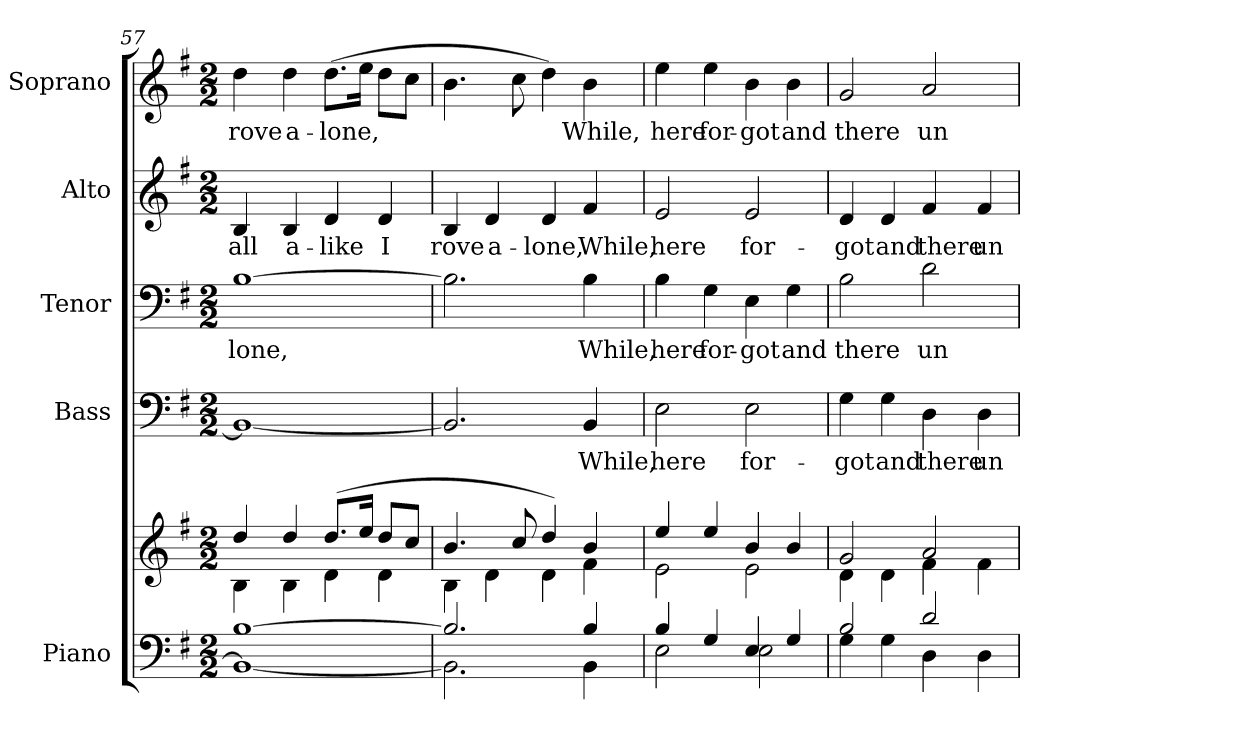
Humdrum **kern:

**kern	**kern	**kern	**text	**kern	**text	**kern	**text	**kern	**text
*part5	*part5	*part4	*part4	*part3	*part3	*part2	*part2	*part1	*part1
*staff6	*staff5	*staff4	*staff4	*staff3	*staff3	*staff2	*staff2	*staff1	*staff1
*I"Piano	*	*I"Bass	*	*I"Tenor	*	*I"Alto	*	*I"Soprano	*
*I'Pno.	*	*I'B.	*	*I'T.	*	*I'A.	*	*I'S.	*
!!LO:PB:g=z
*clefF4	*clefG2	*clefF4	*	*clefF4	*	*clefG2	*	*clefG2	*
*k[f#]	*k[f#]	*k[f#]	*	*k[f#]	*	*k[f#]	*	*k[f#]	*
*G:	*G:	*G:	*	*G:	*	*G:	*	*G:	*
*M2/2	*M2/2	*M2/2	*	*M2/2	*	*M2/2	*	*M2/2	*
=57	=57	=57	=57	=57	=57	=57	=57	=57	=57
*^	*^	*	*	*	*	*	*	*	*
!	!	!	!	!	!	!	!LO:LY:b:color=#000000	!	!	!	!
!	!	!	!	!	!	!	!	!	!LO:LY:b:color=#000000	!	!
!	!	!	!	!	!	!	!	!	!	!	!LO:LY:b:color=#000000
[>1Bi	1BBi_<	4ddi/	4Bi\	1BBi_<	.	[>1Bi	-lone,	4Bi/	all	4ddi\	rove
!	!	!	!	!	!	!	!	!	!LO:LY:b:color=#000000	!	!
!	!	!	!	!	!	!	!	!	!	!	!LO:LY:b:color=#000000
.	.	4ddi/	4Bi\	.	.	.	.	4Bi/	a-	4ddi\	a-
!	!	!	!	!	!	!	!	!	!LO:LY:b:color=#000000	!	!
!	!	!	!	!	!	!	!	!	!	!	!LO:LY:b:color=#000000
.	.	(8.ddi/L	4di\	.	.	.	.	4di/	-like	(8.ddi\L	-lone,
.	.	16eei/Jk	.	.	.	.	.	.	.	16eei\Jk	.
!	!	!	!	!	!	!	!	!	!LO:LY:b:color=#000000	!	!
.	.	8ddi/L	4di\	.	.	.	.	4di/	I	8ddi\L	.
.	.	8cci/J	.	.	.	.	.	.	.	8cci\J	.
=58	=58	=58	=58	=58	=58	=58	=58	=58	=58	=58	=58
!	!	!	!	!	!	!	!	!	!LO:LY:b:color=#000000	!	!
2.Bi/]	2.BBi\]	4.bi/	4Bi\	2.BBi/]	.	2.Bi\]	.	4Bi/	rove	4.bi\	.
!	!	!	!	!	!	!	!	!	!LO:LY:b:color=#000000	!	!
.	.	.	4di\	.	.	.	.	4di/	a-	.	.
.	.	8cci/	.	.	.	.	.	.	.	8cci\	.
!	!	!	!	!	!	!	!	!	!LO:LY:b:color=#000000	!	!
.	.	4ddi/)	4di\	.	.	.	.	4di/	-lone,	4ddi\)	.
!	!	!	!	!	!LO:LY:b:color=#000000	!	!	!	!	!	!
!	!	!	!	!	!	!	!LO:LY:b:color=#000000	!	!	!	!
!	!	!	!	!	!	!	!	!	!LO:LY:b:color=#000000	!	!
!	!	!	!	!	!	!	!	!	!	!	!LO:LY:b:color=#000000
4Bi/	4BBi\	4bi/	4f#i\	4BBi/	While,	4Bi\	While,	4f#i/	While,	4bi\	While,
=59	=59	=59	=59	=59	=59	=59	=59	=59	=59	=59	=59
!	!	!	!	!	!LO:LY:b:color=#000000	!	!	!	!	!	!
!	!	!	!	!	!	!	!LO:LY:b:color=#000000	!	!	!	!
!	!	!	!	!	!	!	!	!	!LO:LY:b:color=#000000	!	!
!	!	!	!	!	!	!	!	!	!	!	!LO:LY:b:color=#000000
4Bi/	2Ei\	4eei/	2ei\	2Ei\	here	4Bi\	here	2ei/	here	4eei\	here
!	!	!	!	!	!	!	!LO:LY:b:color=#000000	!	!	!	!
!	!	!	!	!	!	!	!	!	!	!	!LO:LY:b:color=#000000
4Gi/	.	4eei/	.	.	.	4Gi\	for-	.	.	4eei\	for-
!	!	!	!	!	!LO:LY:b:color=#000000	!	!	!	!	!	!
!	!	!	!	!	!	!	!LO:LY:b:color=#000000	!	!	!	!
!	!	!	!	!	!	!	!	!	!LO:LY:b:color=#000000	!	!
!	!	!	!	!	!	!	!	!	!	!	!LO:LY:b:color=#000000
4Ei/	2Ei\	4bi/	2ei\	2Ei\	for-	4Ei\	-got	2ei/	for-	4bi\	-got
!	!	!	!	!	!	!	!LO:LY:b:color=#000000	!	!	!	!
!	!	!	!	!	!	!	!	!	!	!	!LO:LY:b:color=#000000
4Gi/	.	4bi/	.	.	.	4Gi\	and	.	.	4bi\	and
=60	=60	=60	=60	=60	=60	=60	=60	=60	=60	=60	=60
!	!	!	!	!	!LO:LY:b:color=#000000	!	!	!	!	!	!
!	!	!	!	!	!	!	!LO:LY:b:color=#000000	!	!	!	!
!	!	!	!	!	!	!	!	!	!LO:LY:b:color=#000000	!	!
!	!	!	!	!	!	!	!	!	!	!	!LO:LY:b:color=#000000
2Bi/	4Gi\	2gi/	4di\	4Gi\	-got	2Bi\	there	4di/	-got	2gi/	there
!	!	!	!	!	!LO:LY:b:color=#000000	!	!	!	!	!	!
!	!	!	!	!	!	!	!	!	!LO:LY:b:color=#000000	!	!
.	4Gi\	.	4di\	4Gi\	and	.	.	4di/	and	.	.
!	!	!	!	!	!LO:LY:b:color=#000000	!	!	!	!	!	!
!	!	!	!	!	!	!	!LO:LY:b:color=#000000	!	!	!	!
!	!	!	!	!	!	!	!	!	!LO:LY:b:color=#000000	!	!
!	!	!	!	!	!	!	!	!	!	!	!LO:LY:b:color=#000000
2di/	4Di\	2ai/	4f#i\	4Di\	there	2di\	un-	4f#i/	there	2ai/	un-
!	!	!	!	!	!LO:LY:b:color=#000000	!	!	!	!	!	!
!	!	!	!	!	!	!	!	!	!LO:LY:b:color=#000000	!	!
.	4Di\	.	4f#i\	4Di\	un-	.	.	4f#i/	un-	.	.
*v	*v	*	*	*	*	*	*	*	*	*	*
*	*v	*v	*	*	*	*	*	*	*	*
=	=	=	=	=	=	=	=	=	=
*-	*-	*-	*-	*-	*-	*-	*-	*-	*-
